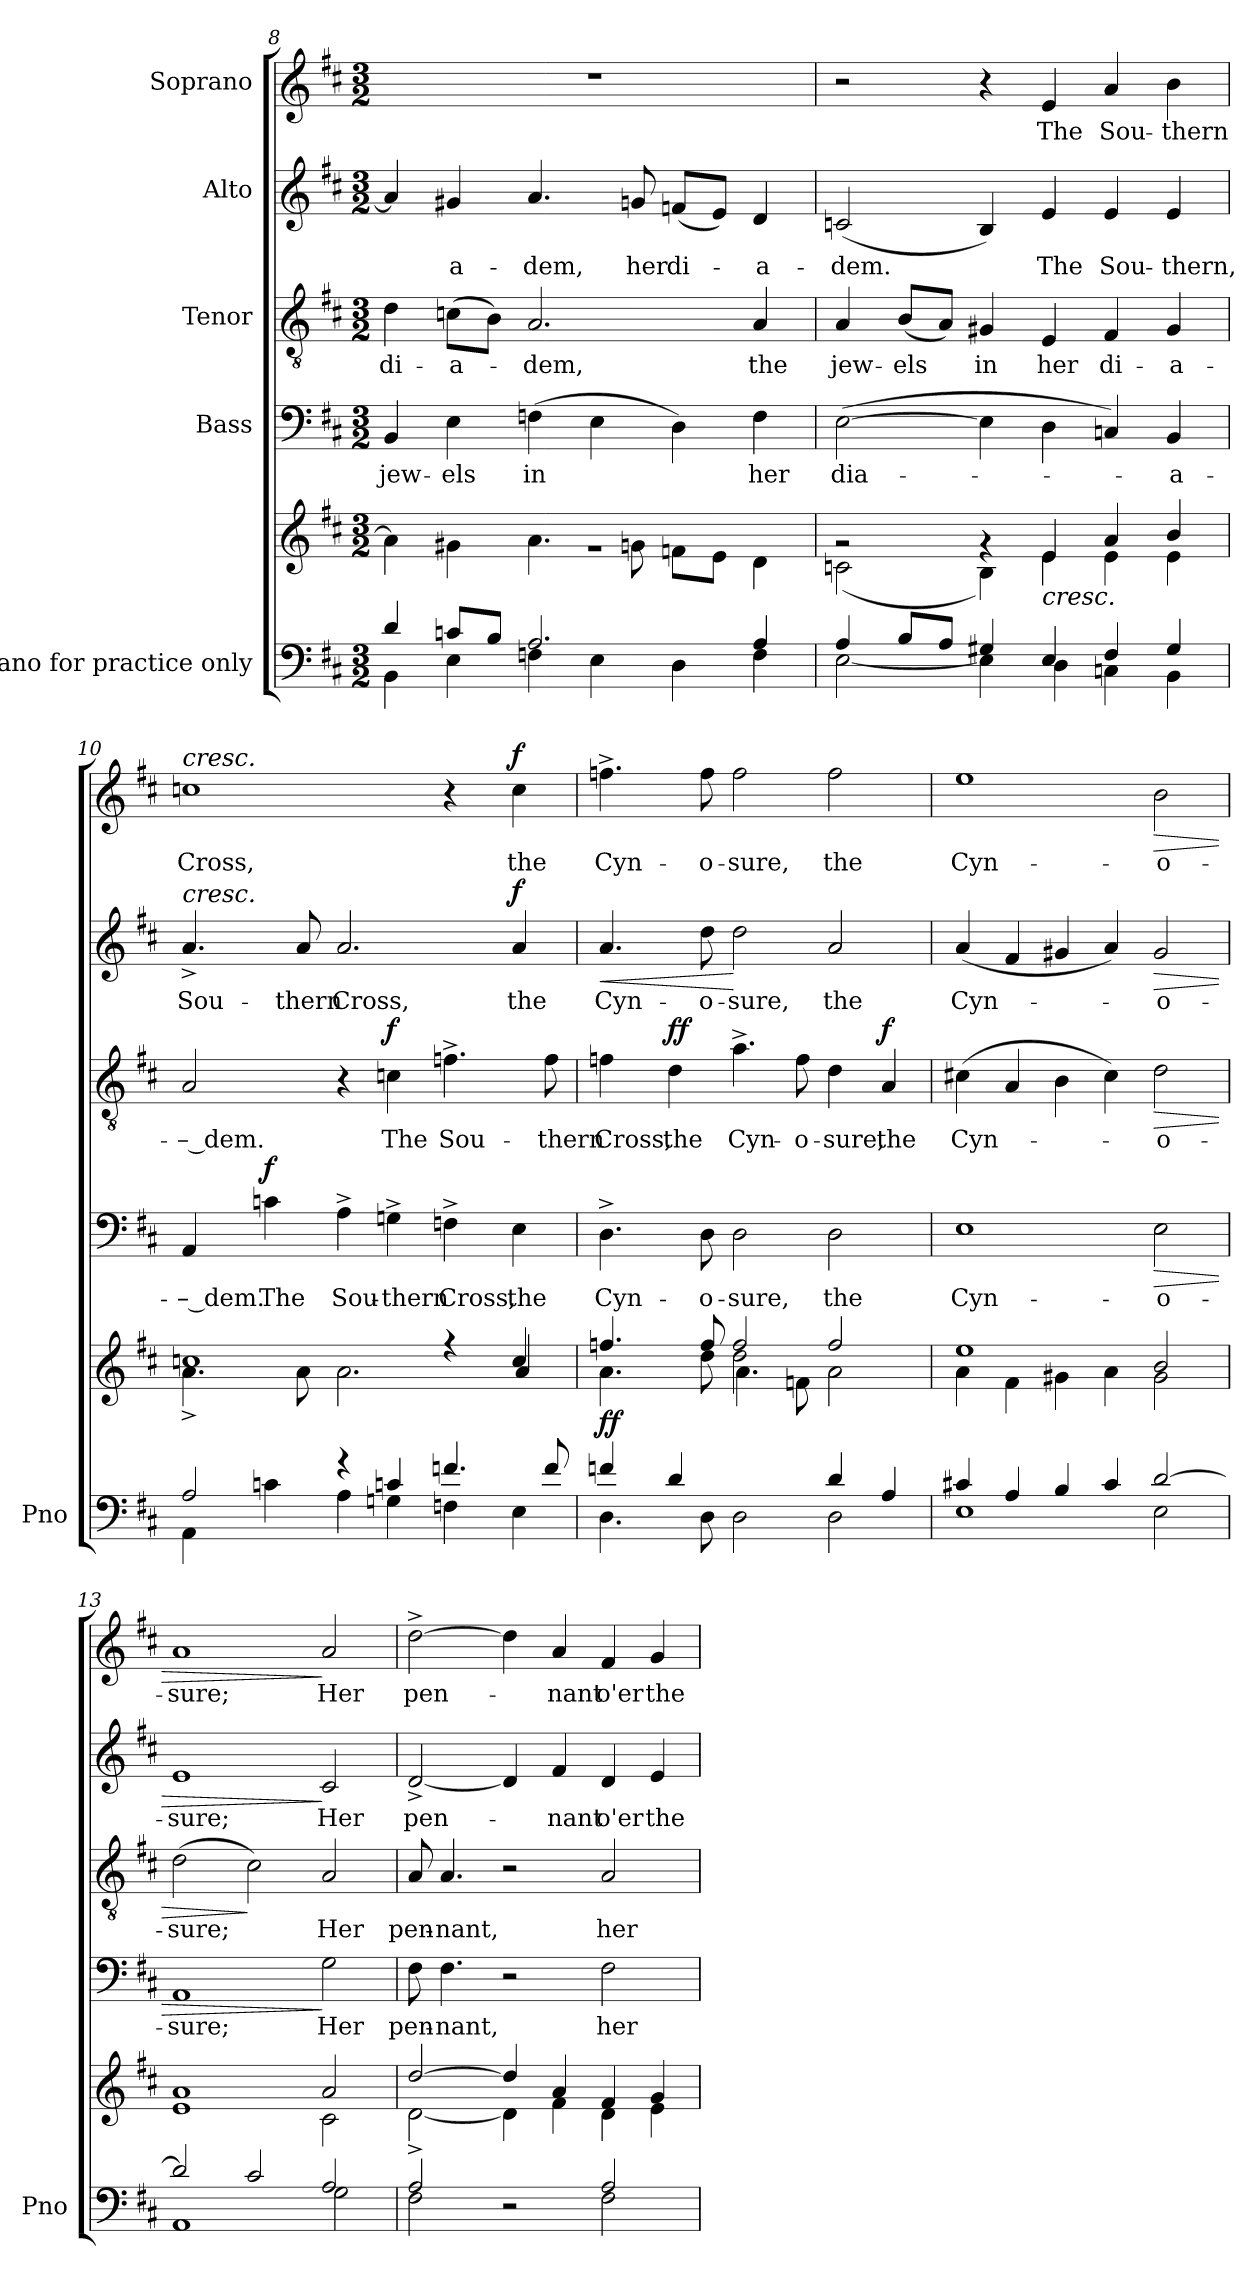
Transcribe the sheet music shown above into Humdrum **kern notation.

**kern	**kern	**dynam	**kern	**text	**dynam	**kern	**text	**dynam	**kern	**text	**dynam	**kern	**text	**dynam
*part5	*part5	*part5	*part4	*part4	*part4	*part3	*part3	*part3	*part2	*part2	*part2	*part1	*part1	*part1
*staff6	*staff5	*staff5/6	*staff4	*staff4	*staff4	*staff3	*staff3	*staff3	*staff2	*staff2	*staff2	*staff1	*staff1	*staff1
*I"Piano for practice only	*	*	*I"Bass	*	*	*I"Tenor	*	*	*I"Alto	*	*	*I"Soprano	*	*
*I'Pno	*	*	*	*	*	*	*	*	*	*	*	*	*	*
*clefF4	*clefG2	*	*clefF4	*	*	*clefGv2	*	*	*clefG2	*	*	*clefG2	*	*
*k[f#c#]	*k[f#c#]	*	*k[f#c#]	*	*	*k[f#c#]	*	*	*k[f#c#]	*	*	*k[f#c#]	*	*
*M3/2	*M3/2	*	*M3/2	*	*	*M3/2	*	*	*M3/2	*	*	*M3/2	*	*
=8	=8	=8	=8	=8	=8	=8	=8	=8	=8	=8	=8	=8	=8	=8
*^	*^	*	*	*	*	*	*	*	*	*	*	*	*	*
!	!	!	!	!	!	!LO:LY:b	!	!	!LO:LY:b	!	!	!	!	!	!	!
4d/	4BB\	1.rg	4a\]	.	4BB/	jew-	.	4d\	di-	.	4a/]	.	.	1.r	.	.
!	!	!	!	!	!	!LO:LY:b	!	!	!LO:LY:b	!	!	!LO:LY:b	!	!	!	!
8cn/L	4E\	.	4g#X\	.	4E\	-els	.	(>8cn\L	-a-	.	4g#X/	-a-	.	.	.	.
8B/J	.	.	.	.	.	.	.	8B\J)	.	.	.	.	.	.	.	.
!	!	!	!	!	!	!LO:LY:b	!	!	!LO:LY:b	!	!	!LO:LY:b	!	!	!	!
2.A/	4Fn\	.	4.a\	.	(>4Fn\	in	.	2.A/	-dem,	.	4.a/	-dem,	.	.	.	.
.	4E\	.	.	.	4E\	.	.	.	.	.	.	.	.	.	.	.
!	!	!	!	!	!	!	!	!	!	!	!	!LO:LY:b	!	!	!	!
.	.	.	8gn\	.	.	.	.	.	.	.	8gn/	her	.	.	.	.
!	!	!	!	!	!	!	!	!	!	!	!	!LO:LY:b	!	!	!	!
.	4D\	.	8fn\L	.	4D\)	.	.	.	.	.	(<8fn/L	di-	.	.	.	.
.	.	.	8e\J	.	.	.	.	.	.	.	8e/J)	.	.	.	.	.
!	!	!	!	!	!	!LO:LY:b	!	!	!LO:LY:b	!	!	!LO:LY:b	!	!	!	!
4A/	4F\	.	4d\	.	4F\	her	.	4A/	the	.	4d/	-a-	.	.	.	.
=9	=9	=9	=9	=9	=9	=9	=9	=9	=9	=9	=9	=9	=9	=9	=9	=9
!	!	!	!	!	!	!LO:LY:b	!	!	!LO:LY:b	!	!	!LO:LY:b	!	!	!	!
4A/	[2E\	2rg	(<2cn\	.	(>[2E\	dia-	.	4A/	jew-	.	(<2cn/	-dem.	.	2r	.	.
!	!	!	!	!	!	!	!	!	!LO:LY:b	!	!	!	!	!	!	!
8B/L	.	.	.	.	.	.	.	(<8B/L	-els	.	.	.	.	.	.	.
8A/J	.	.	.	.	.	.	.	8A/J)	.	.	.	.	.	.	.	.
!	!	!	!	!	!	!	!	!	!LO:LY:b	!	!	!	!	!	!	!
4G#X/	4E\]	4rg	4B\)	.	4E\]	.	.	4G#X/	in	.	4B/)	.	.	4r	.	.
!	!	!LO:TX:b:i:t=cresc.	!	!	!	!	!	!	!	!	!	!	!	!	!	!
!	!	!	!	!	!	!	!	!	!LO:LY:b	!	!	!LO:LY:b	!	!	!LO:LY:b	!
4E/	4D\	4e/	4e\	.	4D\	.	.	4E/	her	.	4e/	The	.	4e/	The	.
!	!	!	!	!	!	!	!	!	!LO:LY:b	!	!	!LO:LY:b	!	!	!LO:LY:b	!
4F#/	4Cn\	4a/	4e\	.	4Cn/)	.	.	4F#/	di-	.	4e/	Sou-	.	4a/	Sou-	.
!	!	!	!	!	!	!LO:LY:b	!	!	!LO:LY:b	!	!	!LO:LY:b	!	!	!LO:LY:b	!
4G#/	4BB\	4b/	4e\	.	4BB/	-a-	.	4G#/	-a-	.	4e/	-thern,	.	4b\	-thern	.
!!LO:LB:g=z
=10	=10	=10	=10	=10	=10	=10	=10	=10	=10	=10	=10	=10	=10	=10	=10	=10
!	!	!	!	!	!	!	!	!	!	!	!	!	!	!LO:TX:a:i:t=cresc.	!	!
!	!	!	!	!	!	!	!	!	!	!	!LO:TX:a:i:t=cresc.	!	!	!	!	!
!	!	!	!	!	!	!LO:LY:b	!	!	!LO:LY:b	!	!	!LO:LY:b	!	!	!LO:LY:b	!
2A/	4AA\	1ccn	4.a^\	.	4AA/	-– dem.	.	2A/	-– dem.	.	4.a^/	Sou-	.	1ccn	Cross,	.
!	!	!	!	!	!	!LO:LY:b	!LO:DY:a	!	!	!	!	!	!	!	!	!
.	4cn\	.	.	.	4cn\	The	f	.	.	.	.	.	.	.	.	.
!	!	!	!	!	!	!	!	!	!	!	!	!LO:LY:b	!	!	!	!
.	.	.	8a\	.	.	.	.	.	.	.	8a/	-thern	.	.	.	.
!	!	!	!	!	!	!LO:LY:b	!	!	!	!	!	!LO:LY:b	!	!	!	!
4r	4A\	.	2.a\	.	4A^\	Sou-	.	4r	.	.	2.a/	Cross,	.	.	.	.
!	!	!	!	!	!	!LO:LY:b	!	!	!LO:LY:b	!LO:DY:a	!	!	!	!	!	!
4cn/	4Gn\	.	.	.	4Gn^\	-thern	.	4cn\	The	f	.	.	.	.	.	.
!	!	!	!	!	!	!LO:LY:b	!	!	!LO:LY:b	!	!	!	!	!	!	!
4.fn/	4Fn\	4r	.	.	4Fn^\	Cross,	.	4.fn^\	Sou-	.	.	.	.	4r	.	.
!	!	!	!	!	!	!LO:LY:b	!	!	!	!	!	!LO:LY:b	!LO:DY:a	!	!LO:LY:b	!LO:DY:a
.	4E\	4cc/	4a/	.	4E\	the	.	.	.	.	4a/	the	f	4cc\	the	f
!	!	!	!	!	!	!	!	!	!LO:LY:b	!	!	!	!	!	!	!
8f/	.	.	.	.	.	.	.	8f\	-thern	.	.	.	.	.	.	.
=11	=11	=11	=11	=11	=11	=11	=11	=11	=11	=11	=11	=11	=11	=11	=11	=11
*	*	*	*^	*	*	*	*	*	*	*	*	*	*	*	*	*
!	!	!	!	!	!LO:DY:b	!	!LO:LY:b	!	!	!LO:LY:b	!	!	!LO:LY:b	!LO:HP:b	!	!LO:LY:b	!
4fn/	4.D\	4.ffn/	4.a\	2ryy	ff	4.D^\	Cyn-	.	4fn\	Cross,	.	4.a/	Cyn-	<	4.ffn^\	Cyn-	.
!	!	!	!	!	!	!	!	!	!	!LO:LY:b	!LO:DY:a	!	!	!	!	!	!
4d/	.	.	.	.	.	.	.	.	4d\	the	ff	.	.	.	.	.	.
!	!	!	!	!	!	!	!LO:LY:b	!	!	!	!	!	!LO:LY:b	!	!	!LO:LY:b	!
.	8D\	8ff/	8dd\	.	.	8D\	-o-	.	.	.	.	8dd\	-o-	.	8ff\	-o-	.
!	!	!	!	!	!	!	!LO:LY:b	!	!	!LO:LY:b	!	!	!LO:LY:b	!	!	!LO:LY:b	!
2ryy	2D\	2ff/	2dd\	4.a\	.	2D\	-sure,	.	4.a^\	Cyn-	.	2dd\	-sure,	[	2ff\	-sure,	.
!	!	!	!	!	!	!	!	!	!	!LO:LY:b	!	!	!	!	!	!	!
.	.	.	.	8fn\	.	.	.	.	8f\	-o-	.	.	.	.	.	.	.
!	!	!	!	!	!	!	!LO:LY:b	!	!	!LO:LY:b	!	!	!LO:LY:b	!	!	!LO:LY:b	!
4d/	2D\	2ff/	2a\	2ryy	.	2D\	the	.	4d\	-sure,	.	2a/	the	.	2ff\	the	.
!	!	!	!	!	!	!	!	!	!	!LO:LY:b	!LO:DY:a	!	!	!	!	!	!
4A/	.	.	.	.	.	.	.	.	4A/	the	f	.	.	.	.	.	.
*	*	*	*v	*v	*	*	*	*	*	*	*	*	*	*	*	*	*
=12	=12	=12	=12	=12	=12	=12	=12	=12	=12	=12	=12	=12	=12	=12	=12	=12
!	!	!	!	!	!	!LO:LY:b	!	!	!LO:LY:b	!	!	!LO:LY:b	!	!	!LO:LY:b	!
4c#X/	1E	1ee	4a\	.	1E	Cyn-	.	(>4c#X\	Cyn-	.	(<4a/	Cyn-	.	1ee	Cyn-	.
4A/	.	.	4f#\	.	.	.	.	4A/	.	.	4f#/	.	.	.	.	.
4B/	.	.	4g#X\	.	.	.	.	4B\	.	.	4g#X/	.	.	.	.	.
4c#/	.	.	4a\	.	.	.	.	4c#\)	.	.	4a/)	.	.	.	.	.
!	!	!	!	!	!	!LO:LY:b	!LO:HP:b	!	!LO:LY:b	!LO:HP:b	!	!LO:LY:b	!LO:HP:b	!	!LO:LY:b	!LO:HP:b
[2d/	2E\	2b/	2g#\	.	2E\	-o-	>	2d\	-o-	>	2g#/	-o-	>	2b\	-o-	>
=13	=13	=13	=13	=13	=13	=13	=13	=13	=13	=13	=13	=13	=13	=13	=13	=13
!	!	!	!	!	!	!LO:LY:b	!	!	!LO:LY:b	!	!	!LO:LY:b	!	!	!LO:LY:b	!
2d/]	1AA	1a	1e	.	1AA	-sure;	.	(>2d\	-sure;	.	1e	-sure;	.	1a	-sure;	.
2c#/	.	.	.	.	.	.	.	2c#\)	.	]	.	.	.	.	.	.
!	!	!	!	!	!	!LO:LY:b	!	!	!LO:LY:b	!	!	!LO:LY:b	!	!	!LO:LY:b	!
2A/	2G\	2a/	2c#\	.	2G\	Her	]	2A/	Her	.	2c#/	Her	]	2a/	Her	]
!!LO:PB:g=z
=14	=14	=14	=14	=14	=14	=14	=14	=14	=14	=14	=14	=14	=14	=14	=14	=14
!	!	!	!	!	!	!LO:LY:b	!	!	!LO:LY:b	!	!	!LO:LY:b	!	!	!LO:LY:b	!
2A^/	2F#\	[2dd/	[2d\	.	8F#\	pen-	.	8A/	pen-	.	[2d^/	pen-	.	[2dd^\	pen-	.
!	!	!	!	!	!	!LO:LY:b	!	!	!LO:LY:b	!	!	!	!	!	!	!
.	.	.	.	.	4.F#\	-nant,	.	4.A/	-nant,	.	.	.	.	.	.	.
2r	2ryy	4dd/]	4d\]	.	2r	.	.	2r	.	.	4d/]	.	.	4dd\]	.	.
!	!	!	!	!	!	!	!	!	!	!	!	!LO:LY:b	!	!	!LO:LY:b	!
.	.	4a/	4f#\	.	.	.	.	.	.	.	4f#/	-nant	.	4a/	-nant	.
!	!	!	!	!	!	!LO:LY:b	!	!	!LO:LY:b	!	!	!LO:LY:b	!	!	!LO:LY:b	!
2A/	2F#\	4f#/	4d\	.	2F#\	her	.	2A/	her	.	4d/	o'er	.	4f#/	o'er	.
!	!	!	!	!	!	!	!	!	!	!	!	!LO:LY:b	!	!	!LO:LY:b	!
.	.	4g/	4e\	.	.	.	.	.	.	.	4e/	the	.	4g/	the	.
*v	*v	*	*	*	*	*	*	*	*	*	*	*	*	*	*	*
*	*v	*v	*	*	*	*	*	*	*	*	*	*	*	*	*
=	=	=	=	=	=	=	=	=	=	=	=	=	=	=
*-	*-	*-	*-	*-	*-	*-	*-	*-	*-	*-	*-	*-	*-	*-
